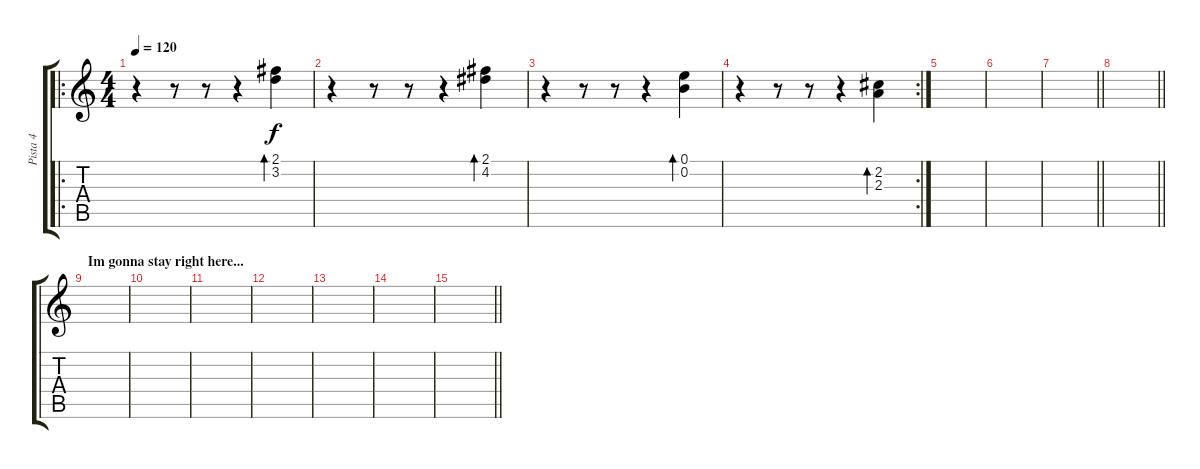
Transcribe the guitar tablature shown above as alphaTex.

\track ("Pista 4" "Pista 4") {instrument electricguitarclean}
\staff {score tabs}
\tuning (E4 B3 G3 D3 A2 E2) {hide}
\ro
\ts (4 4)
\tempo 120
\clef g2
\ks c
r.4{dy f} r.8 r.8 r.4 (2.1 3.2).4{bd 480} |
r.4 r.8 r.8 r.4 (2.1 4.2).4{bd 480} |
r.4 r.8 r.8 r.4 (0.1 0.2).4{bd 480} |
\rc 2
r.4 r.8 r.8 r.4 (2.2 2.3).4{bd 480} |
|
|
\barLineRight lightlight
|
\barLineRight lightlight
|
\section ("" "Im gonna stay right here...")
|
|
|
|
|
|
\barLineRight lightlight
